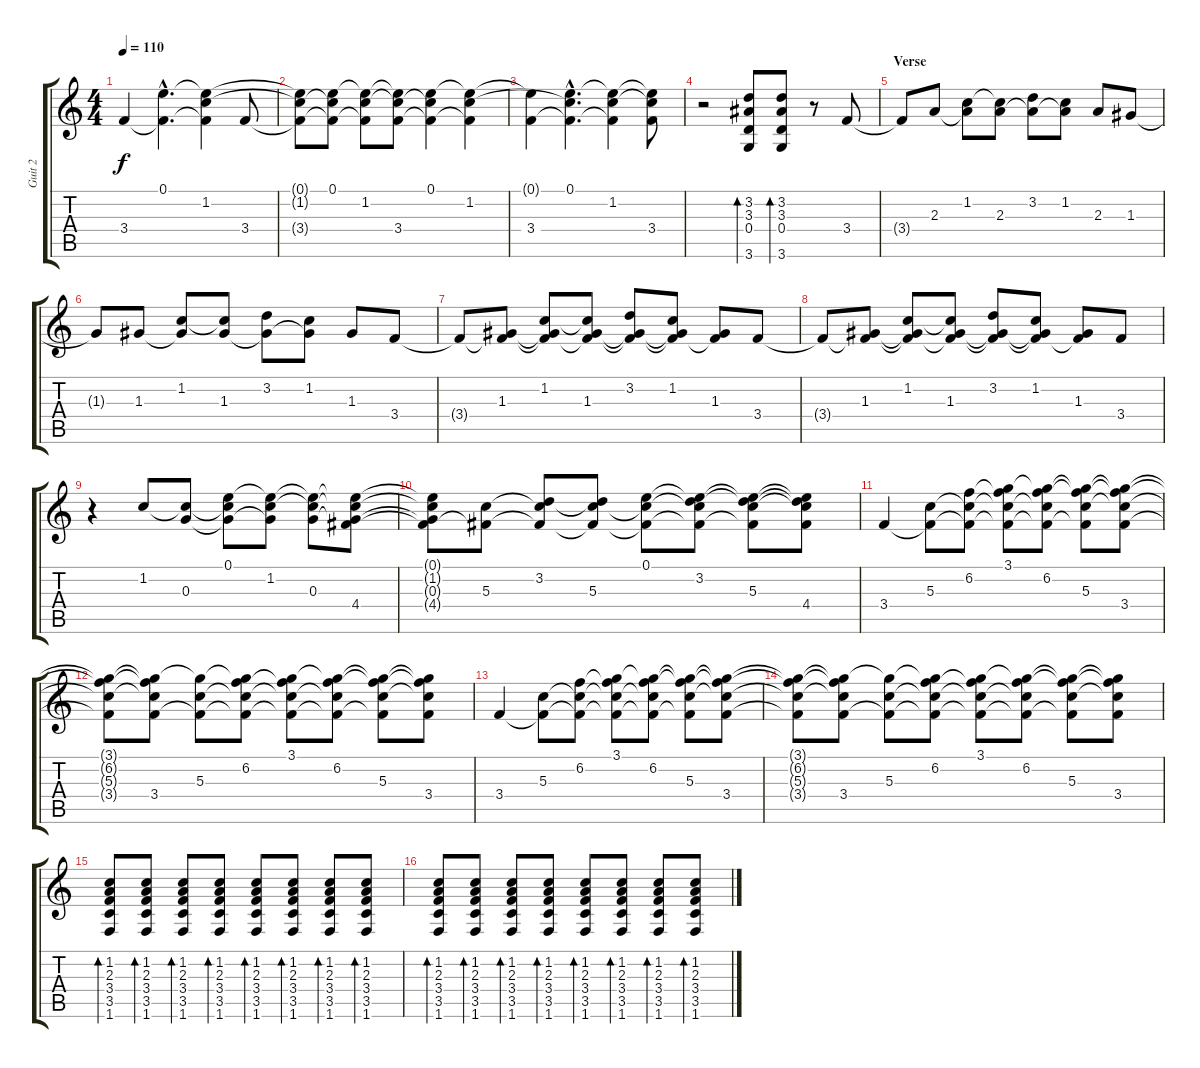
\track ("Guit 2" "Guit 2") {instrument electricguitarjazz}
\staff {score tabs}
\tuning (E4 B3 G3 D3 A2 E2) {hide}
\ts (4 4)
\tempo 110
\clef g2
\ks c
3.4.4{dy f instrument electricguitarjazz} (0.1{hac} 3.4{hac t}).4{d} (0.1{t} 1.2 3.4{t}).4 3.4.8 |
(0.1{t} 1.2{t} 3.4{t}).8 (0.1 1.2{t} 3.4{t}).8 (0.1{t} 1.2 3.4{t}).8 (0.1{t} 1.2{t} 3.4).8 (0.1 1.2{t} 3.4{t}).4 (0.1{t} 1.2 3.4{t}).4 |
(0.1{t} 3.4).4 (0.1{hac} 1.2{hac t} 3.4{hac t}).4{d} (0.1{t} 1.2 3.4{t}).4 (0.1{t} 1.2{t} 3.4).8 |
r.2 (3.2 3.3 0.4 3.6).8{bd 30} (3.2 3.3 0.4 3.6).8{bd 30} r.8 3.4.8 |
\section ("" "Verse")
3.4{t}.8 2.3.8 (1.2 2.3{t}).8 (1.2{t} 2.3).8 (3.2 2.3{t}).8 (1.2 2.3{t}).8 2.3.8 1.3.8 |
1.3{t}.8 1.3.8 (1.2 1.3{t}).8 (1.2{t} 1.3).8 (3.2 1.3{t}).8 (1.2 1.3{t}).8 1.3.8 3.4.8 |
3.4{t}.8 (1.3 3.4{t}).8 (1.2 1.3{t} 3.4{t}).8 (1.2{t} 1.3 3.4{t}).8 (3.2 1.3{t} 3.4{t}).8 (1.2 1.3{t} 3.4{t}).8 (1.3 3.4{t}).8 3.4.8 |
3.4{t}.8 (1.3 3.4{t}).8 (1.2 1.3{t} 3.4{t}).8 (1.2{t} 1.3 3.4{t}).8 (3.2 1.3{t} 3.4{t}).8 (1.2 1.3{t} 3.4{t}).8 (1.3 3.4{t}).8 3.4.8 |
r.4 1.2.8 (1.2{t} 0.3).8 (0.1 1.2{t} 0.3{t}).8 (0.1{t} 1.2 0.3{t}).8 (0.1{t} 1.2{t} 0.3).8 (0.1{t} 1.2{t} 0.3{t} 4.4).8 |
(0.1{t} 1.2{t} 0.3{t} 4.4{t}).8 (5.3 4.4{t}).8 (3.2 5.3{t} 4.4{t}).8 (3.2{t} 5.3 4.4{t}).8 (0.1 5.3{t} 4.4{t}).8 (0.1{t} 3.2 5.3{t} 4.4{t}).8 (0.1{t} 3.2{t} 5.3 4.4{t}).8 (0.1{t} 3.2{t} 5.3{t} 4.4).8 |
3.4.4 (5.3 3.4{t}).8 (6.2 5.3{t} 3.4{t}).8 (3.1 6.2{t} 5.3{t} 3.4{t}).8 (3.1{t} 6.2 5.3{t} 3.4{t}).8 (3.1{t} 6.2{t} 5.3 3.4{t}).8 (3.1{t} 6.2{t} 5.3{t} 3.4).8 |
(3.1{t} 6.2{t} 5.3{t} 3.4{t}).8 (3.1{t} 6.2{t} 5.3{t} 3.4).8 (3.1{t} 5.3 3.4{t}).8 (3.1{t} 6.2 5.3{t} 3.4{t}).8 (3.1 6.2{t} 5.3{t} 3.4{t}).8 (3.1{t} 6.2 5.3{t} 3.4{t}).8 (3.1{t} 6.2{t} 5.3 3.4{t}).8 (3.1{t} 6.2{t} 5.3{t} 3.4).8 |
3.4.4 (5.3 3.4{t}).8 (6.2 5.3{t} 3.4{t}).8 (3.1 6.2{t} 5.3{t} 3.4{t}).8 (3.1{t} 6.2 5.3{t} 3.4{t}).8 (3.1{t} 6.2{t} 5.3 3.4{t}).8 (3.1{t} 6.2{t} 5.3{t} 3.4).8 |
(3.1{t} 6.2{t} 5.3{t} 3.4{t}).8 (3.1{t} 6.2{t} 5.3{t} 3.4).8 (3.1{t} 5.3 3.4{t}).8 (3.1{t} 6.2 5.3{t} 3.4{t}).8 (3.1 6.2{t} 5.3{t} 3.4{t}).8 (3.1{t} 6.2 5.3{t} 3.4{t}).8 (3.1{t} 6.2{t} 5.3 3.4{t}).8 (3.1{t} 6.2{t} 5.3{t} 3.4).8 |
(1.2 2.3 3.4 3.5 1.6).8{bd 30} (1.2 2.3 3.4 3.5 1.6).8{bd 30} (1.2 2.3 3.4 3.5 1.6).8{bd 30} (1.2 2.3 3.4 3.5 1.6).8{bd 30} (1.2 2.3 3.4 3.5 1.6).8{bd 30} (1.2 2.3 3.4 3.5 1.6).8{bd 30} (1.2 2.3 3.4 3.5 1.6).8{bd 30} (1.2 2.3 3.4 3.5 1.6).8{bd 30} |
(1.2 2.3 3.4 3.5 1.6).8{bd 30} (1.2 2.3 3.4 3.5 1.6).8{bd 30} (1.2 2.3 3.4 3.5 1.6).8{bd 30} (1.2 2.3 3.4 3.5 1.6).8{bd 30} (1.2 2.3 3.4 3.5 1.6).8{bd 30} (1.2 2.3 3.4 3.5 1.6).8{bd 30} (1.2 2.3 3.4 3.5 1.6).8{bd 30} (1.2 2.3 3.4 3.5 1.6).8{bd 30}
